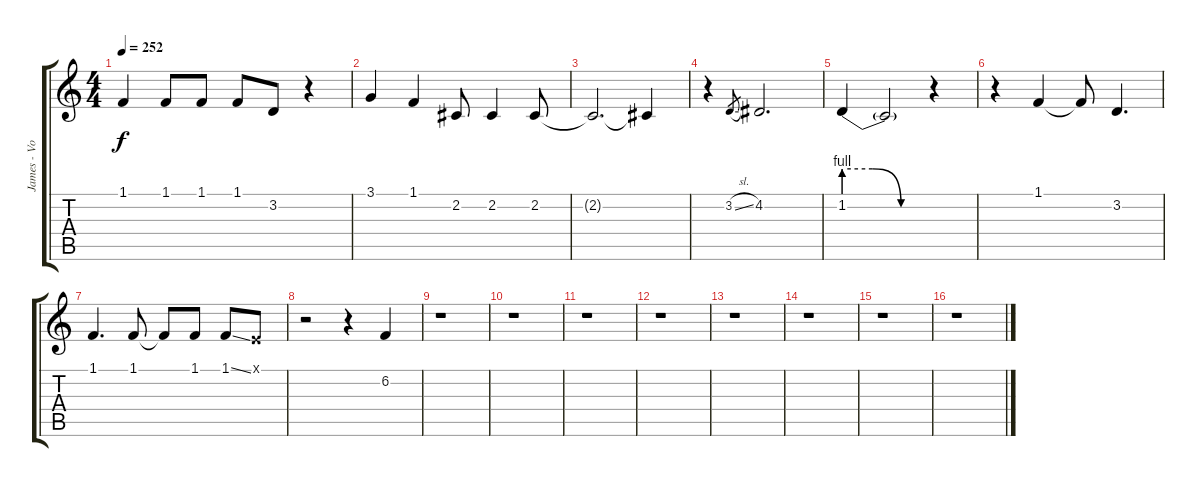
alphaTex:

\track ("James - Voice" "James - Vo") {instrument lead2sawtooth}
\staff {score tabs}
\tuning (E4 B3 G3 D3 A2 E2) {hide}
\ts (4 4)
\tempo 252
\clef g2
\ks c
1.1.4{dy f} 1.1.8 1.1.8 1.1.8 3.2.8 r.4 |
3.1.4 1.1.4 2.2.8 2.2.4 2.2.8 |
2.2{t}.2{d} 2.2{t}.4 |
r.4 3.2{sl}.8{gr} 4.2.2{d} |
1.2{be (custom 0 4 20 4 40 0 60 0)}.4 1.2{t}.2 r.4 |
r.4 1.1.4 1.1{t}.8 3.2.4{d} |
1.1.4{d} 1.1.8 1.1{t}.8 1.1.8 1.1{ss}.8 0.1{x}.8 |
r.2 r.4 6.2.4 |
r.1 |
r.1 |
r.1 |
r.1 |
r.1 |
r.1 |
r.1 |
r.1
